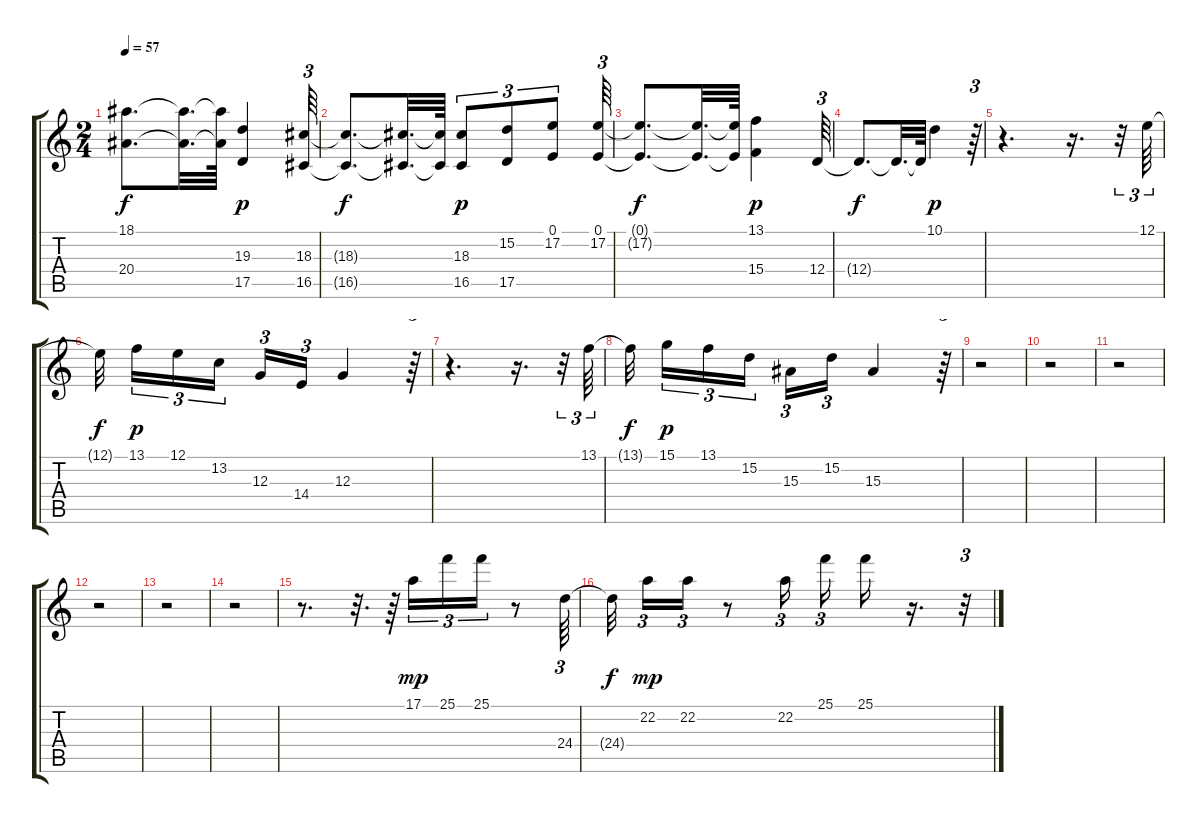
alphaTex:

\track "" {instrument flute}
\staff {score tabs}
\tuning (E4 B3 G3 D3 A2 E2) {hide}
\ts (2 4)
\tempo 57
\clef g2
\ks c
(18.1{t} 20.4{t}).8{d dy f} (18.1{t} 20.4{t}).32{d} (18.1{t} 20.4{t}).64 (19.3 17.5).4{dy p} (18.3 16.5).64{tu (3 2)} |
(18.3{t} 16.5{t}).8{d dy f} (18.3{t} 16.5{t}).32{d} (18.3{t} 16.5{t}).64 (18.3 16.5).8{tu (3 2) dy p} (15.2 17.5).8{tu (3 2)} (0.1 17.2).8{tu (3 2)} (0.1 17.2).64{tu (3 2)} |
(0.1{t} 17.2{t}).8{d dy f} (0.1{t} 17.2{t}).32{d} (0.1{t} 17.2{t}).64 (13.1 15.4).4{dy p} 12.4.64{tu (3 2)} |
12.4{t}.8{d dy f} 12.4{t}.32{d} 12.4{t}.64 10.1.4{dy p} r.64{tu (3 2)} |
r.4{d} r.16{d} r.32{tu (3 2)} 12.1.64{tu (3 2)} |
12.1{t}.32{dy f} 13.1.16{tu (3 2) dy p} 12.1.16{tu (3 2)} 13.2.16{tu (3 2)} 12.3.16{tu (3 2)} 14.4.16{tu (3 2)} 12.3.4 r.64{tu (3 2)} |
r.4{d} r.16{d} r.32{tu (3 2)} 13.1.64{tu (3 2)} |
13.1{t}.32{dy f} 15.1.16{tu (3 2) dy p} 13.1.16{tu (3 2)} 15.2.16{tu (3 2)} 15.3.16{tu (3 2)} 15.2.16{tu (3 2)} 15.3.4 r.64{tu (3 2)} |
r.2 |
r.2 |
r.2 |
r.2 |
r.2 |
r.2 |
r.8{d} r.32{d} r.64 17.1.16{tu (3 2) dy mp} 25.1.16{tu (3 2)} 25.1.16{tu (3 2)} r.8 24.4.64{tu (3 2)} |
24.4{t}.32{dy f} 22.2.16{tu (3 2) dy mp} 22.2.16{tu (3 2)} r.8 22.2.16{tu (3 2)} 25.1.16{tu (3 2)} 25.1.16 r.16{d} r.32{tu (3 2)}
